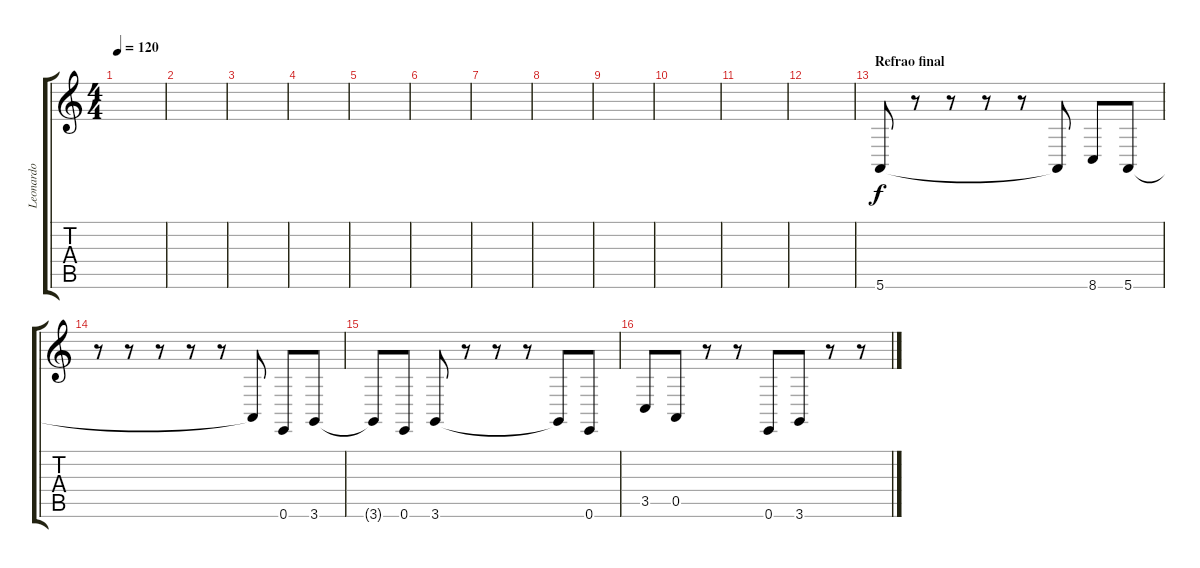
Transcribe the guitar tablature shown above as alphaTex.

\track ("Leonardo" "Leonardo") {instrument synthvoice}
\staff {score tabs}
\tuning (E4 B3 G3 D3 A2 E2) {hide}
\ts (4 4)
\tempo 120
\clef g2
\ks c
|
|
|
|
|
|
|
|
|
|
|
|
\section ("" "Refrao final")
5.6.8 r.8 r.8 r.8 r.8 5.6{t}.8 8.6.8 5.6.8 |
r.8 r.8 r.8 r.8 r.8 5.6{t}.8 0.6.8 3.6.8 |
3.6{t}.8 0.6.8 3.6.8 r.8 r.8 r.8 3.6{t}.8 0.6.8 |
3.5.8 0.5.8 r.8 r.8 0.6.8 3.6.8 r.8 r.8
